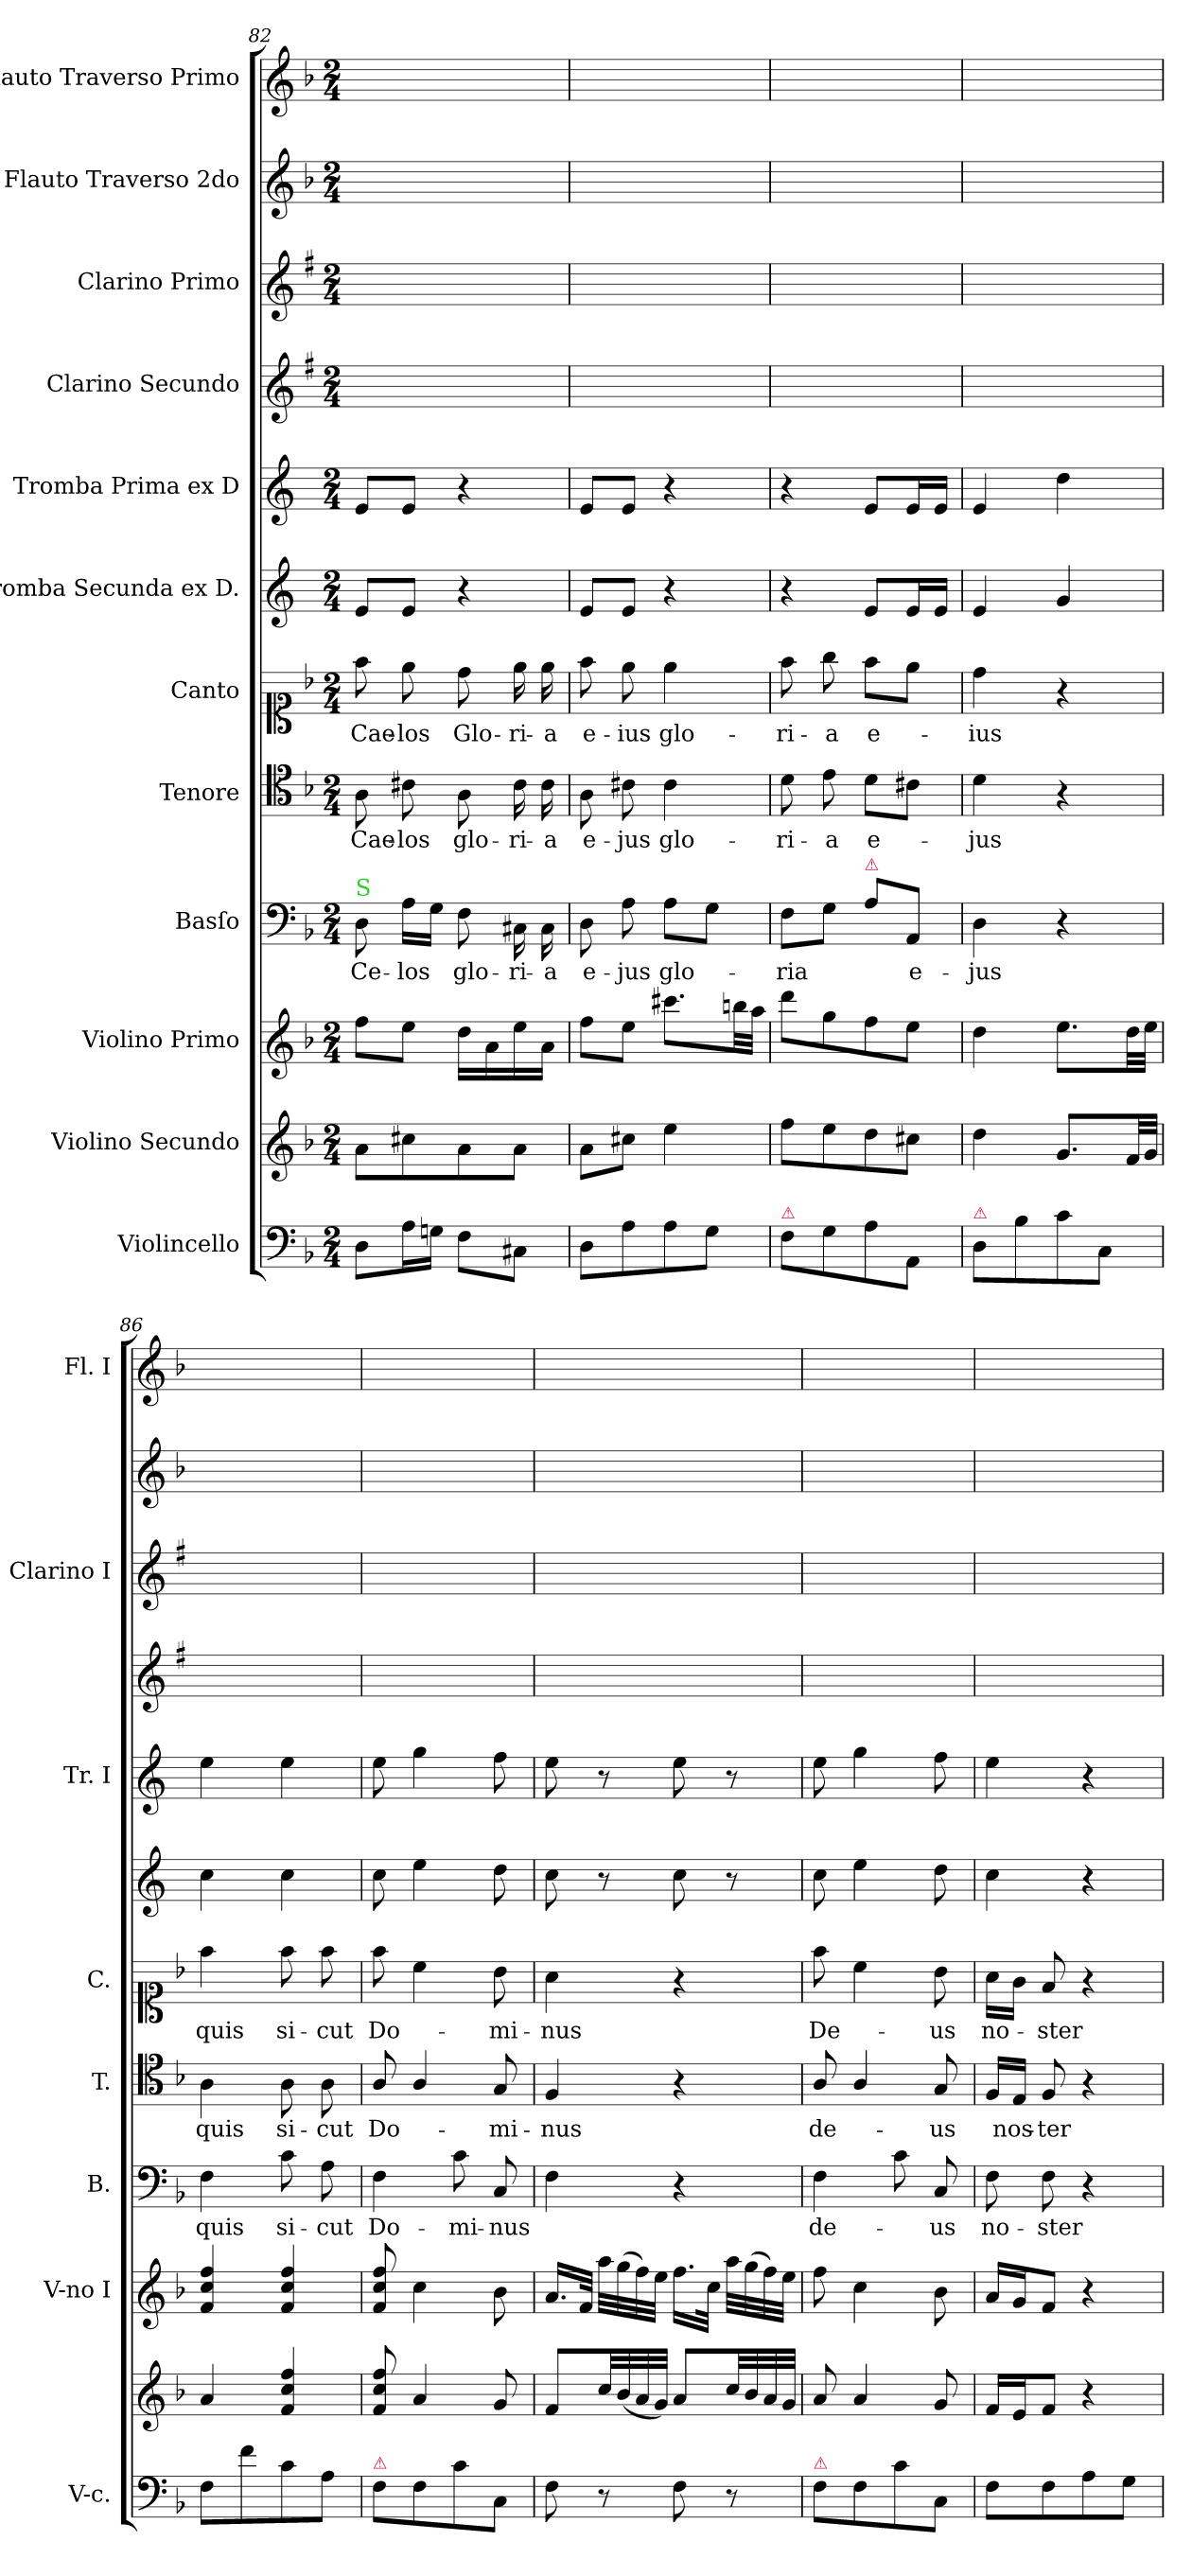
**kern	**kern	**kern	**kern	**text	**kern	**text	**kern	**text	**kern	**kern	**kern	**kern	**kern	**kern
*part12	*part11	*part10	*part9	*part9	*part8	*part8	*part7	*part7	*part6	*part5	*part4	*part3	*part2	*part1
*staff12	*staff11	*staff10	*staff9	*staff9	*staff8	*staff8	*staff7	*staff7	*staff6	*staff5	*staff4	*staff3	*staff2	*staff1
*I"Violincello	*I"Violino Secundo	*I"Violino Primo	*I"Basſo	*	*I"Tenore	*	*I"Canto	*	*I"Tromba Secunda ex D.	*I"Tromba Prima ex D	*I"Clarino Secundo	*I"Clarino Primo	*I"Flauto Traverso 2do	*I"Flauto Traverso Primo
*I'V-c.	*	*I'V-no I	*I'B.	*	*I'T.	*	*I'C.	*	*	*I'Tr. I	*	*I'Clarino I	*	*I'Fl. I
*clefF4	*clefG2	*clefG2	*clefF4	*	*clefC4	*	*clefC1	*	*clefG2	*clefG2	*clefG2	*clefG2	*clefG2	*clefG2
*	*	*	*	*	*	*	*	*	*ITrd4c7	*ITrd4c7	*ITrd1c2	*ITrd1c2	*	*
*k[b-]	*k[b-]	*k[b-]	*k[b-]	*	*k[b-]	*	*k[b-]	*	*k[b-]	*k[b-]	*k[b-]	*k[b-]	*k[b-]	*k[b-]
*M2/4	*M2/4	*M2/4	*M2/4	*	*M2/4	*	*M2/4	*	*M2/4	*M2/4	*M2/4	*M2/4	*M2/4	*M2/4
=82	=82	=82	=82	=82	=82	=82	=82	=82	=82	=82	=82	=82	=82	=82
!	!	!	!LO:TX:a:color=limegreen:t=S	!	!	!	!	!	!	!	!	!	!	!
8D\L	8a\L	8ff\L	8D\	Ce-	8A\	Cae-	8ff\	Cae-	8A/L	8A/L	2ryy	2ryy	2ryy	2ryy
16A\L	8cc#X\	8ee\J	16A\LL	-los	8c#X\	-los	8ee\	-los	8A/J	8A/J	.	.	.	.
16Gn\JJ	.	.	16G\JJ	.	.	.	.	.	.	.	.	.	.	.
8F\L	8a\	16dd\LL	8F\	glo-	8A\	glo-	8dd\	Glo-	4r	4r	.	.	.	.
.	.	16a\	.	.	.	.	.	.	.	.	.	.	.	.
8C#X\J	8a\J	16ee\	16C#X\	-ri-	16c#\	-ri-	16ee\	-ri-	.	.	.	.	.	.
.	.	16a\JJ	16C#\	-a	16c#\	-a	16ee\	-a	.	.	.	.	.	.
=83	=83	=83	=83	=83	=83	=83	=83	=83	=83	=83	=83	=83	=83	=83
8D\L	8a\L	8ff\L	8D\	e-	8A\	e-	8ff\	e-	8A/L	8A/L	2ryy	2ryy	2ryy	2ryy
8A\	8cc#X\J	8ee\J	8A\	-jus	8c#X\	-jus	8ee\	-ius	8A/J	8A/J	.	.	.	.
8A\	4ee\	8.ccc#X\L	8A\L	glo-	4c#\	glo-	4ee\	glo-	4r	4r	.	.	.	.
8G\J	.	.	8G\J	.	.	.	.	.	.	.	.	.	.	.
.	.	32bbn\LL	.	.	.	.	.	.	.	.	.	.	.	.
.	.	32aa\JJJ	.	.	.	.	.	.	.	.	.	.	.	.
=84	=84	=84	=84	=84	=84	=84	=84	=84	=84	=84	=84	=84	=84	=84
!LO:TX:a:color=crimson:t=⚠	!	!	!	!	!	!	!	!	!	!	!	!	!	!
8F\L	8ff\L	8ddd\L	8F\L	-ria	8d\	-ri-	8ff\	-ri-	4r	4r	2ryy	2ryy	2ryy	2ryy
8G\	8ee\	8gg\	8G\J	.	8e\	-a	8gg\	-a	.	.	.	.	.	.
!	!	!	!LO:TX:a:color=crimson:t=⚠	!	!	!	!	!	!	!	!	!	!	!
8A\	8dd\	8ff\	8A\L	.	8d\L	e-	8ff\L	e-	8A/L	8A/L	.	.	.	.
8AA/J	8cc#X\J	8ee\J	8AA/J	e-	8c#X\J	.	8ee\J	.	16A/L	16A/L	.	.	.	.
.	.	.	.	.	.	.	.	.	16A/JJ	16A/JJ	.	.	.	.
=85	=85	=85	=85	=85	=85	=85	=85	=85	=85	=85	=85	=85	=85	=85
!LO:TX:a:color=crimson:t=⚠	!	!	!	!	!	!	!	!	!	!	!	!	!	!
8D\L	4dd\	4dd\	4D\	-jus	4d\	-jus	4dd\	-ius	4A/	4A/	2ryy	2ryy	2ryy	2ryy
8B-\	.	.	.	.	.	.	.	.	.	.	.	.	.	.
8c\	8.g/L	8.ee\L	4r	.	4r	.	4r	.	4c/	4g\	.	.	.	.
8C/J	.	.	.	.	.	.	.	.	.	.	.	.	.	.
.	32f/LL	32dd\LL	.	.	.	.	.	.	.	.	.	.	.	.
.	32g/JJJ	32ee\JJJ	.	.	.	.	.	.	.	.	.	.	.	.
=86	=86	=86	=86	=86	=86	=86	=86	=86	=86	=86	=86	=86	=86	=86
8F\L	4a/	4f/ 4cc/ 4ff/	4F\	quis	4A\	quis	4ff\	quis	4f\	4a\	2ryy	2ryy	2ryy	2ryy
8f\	.	.	.	.	.	.	.	.	.	.	.	.	.	.
8c\	4f/ 4cc/ 4ff/	4f/ 4cc/ 4ff/	8c\	si-	8A\	si-	8ff\	si-	4f\	4a\	.	.	.	.
8A\J	.	.	8A\	-cut	8A\	-cut	8ff\	-cut	.	.	.	.	.	.
=87	=87	=87	=87	=87	=87	=87	=87	=87	=87	=87	=87	=87	=87	=87
!LO:TX:a:color=crimson:t=⚠	!	!	!	!	!	!	!	!	!	!	!	!	!	!
8F\L	8f/ 8cc/ 8ff/	8f/ 8cc/ 8ff/	4F\	Do-	8A/	Do-	8ff\	Do-	8f\	8a\	2ryy	2ryy	2ryy	2ryy
8F\	4a/	4cc\	.	.	4A/	.	4cc\	.	4a\	4cc\	.	.	.	.
8c\	.	.	8c\	-mi-	.	.	.	.	.	.	.	.	.	.
8C/J	8g/	8b-\	8C/	-nus	8G/	-mi-	8b-\	-mi-	8g\	8b-\	.	.	.	.
=88	=88	=88	=88	=88	=88	=88	=88	=88	=88	=88	=88	=88	=88	=88
8F\	8f/L	16.a/LL	4F\	.	4F/	-nus	4a\	-nus	8f\	8a\	2ryy	2ryy	2ryy	2ryy
.	.	32f/JJk	.	.	.	.	.	.	.	.	.	.	.	.
8r	32cc\LL	32aa\LLL	.	.	.	.	.	.	8r	8r	.	.	.	.
.	(32b-\	(32gg\	.	.	.	.	.	.	.	.	.	.	.	.
.	32a/	32ff\)	.	.	.	.	.	.	.	.	.	.	.	.
.	32g/JJJ)	32ee\JJJ	.	.	.	.	.	.	.	.	.	.	.	.
8F\	8a/L	16.ff\LL	4r	.	4r	.	4r	.	8f\	8a\	.	.	.	.
.	.	32cc\JJk	.	.	.	.	.	.	.	.	.	.	.	.
8r	32cc\LL	32aa\LLL	.	.	.	.	.	.	8r	8r	.	.	.	.
.	32b-\	(32gg\	.	.	.	.	.	.	.	.	.	.	.	.
.	32a/	32ff\)	.	.	.	.	.	.	.	.	.	.	.	.
.	32g/JJJ	32ee\JJJ	.	.	.	.	.	.	.	.	.	.	.	.
=89	=89	=89	=89	=89	=89	=89	=89	=89	=89	=89	=89	=89	=89	=89
!LO:TX:a:color=crimson:t=⚠	!	!	!	!	!	!	!	!	!	!	!	!	!	!
8F\L	8a/	8ff\	4F\	de-	8A/	de-	8ff\	De-	8f\	8a\	2ryy	2ryy	2ryy	2ryy
8F\	4a/	4cc\	.	.	4A/	.	4cc\	.	4a\	4cc\	.	.	.	.
8c\	.	.	8c\	.	.	.	.	.	.	.	.	.	.	.
8C/J	8g/	8b-\	8C/	-us	8G/	-us	8b-\	-us	8g\	8b-\	.	.	.	.
=90	=90	=90	=90	=90	=90	=90	=90	=90	=90	=90	=90	=90	=90	=90
8F\L	16f/LL	16a/LL	8F\	no-	16F/LL	.	16a\LL	no-	4f\	4a\	2ryy	2ryy	2ryy	2ryy
.	16e/J	16g/J	.	.	16E/JJ	nos-	16g\JJ	.	.	.	.	.	.	.
8F\	8f/J	8f/J	8F\	-ster	8F/	-ter	8f/	-ster	.	.	.	.	.	.
8A\	4r	4r	4r	.	4r	.	4r	.	4r	4r	.	.	.	.
8G\J	.	.	.	.	.	.	.	.	.	.	.	.	.	.
=	=	=	=	=	=	=	=	=	=	=	=	=	=	=
*-	*-	*-	*-	*-	*-	*-	*-	*-	*-	*-	*-	*-	*-	*-
